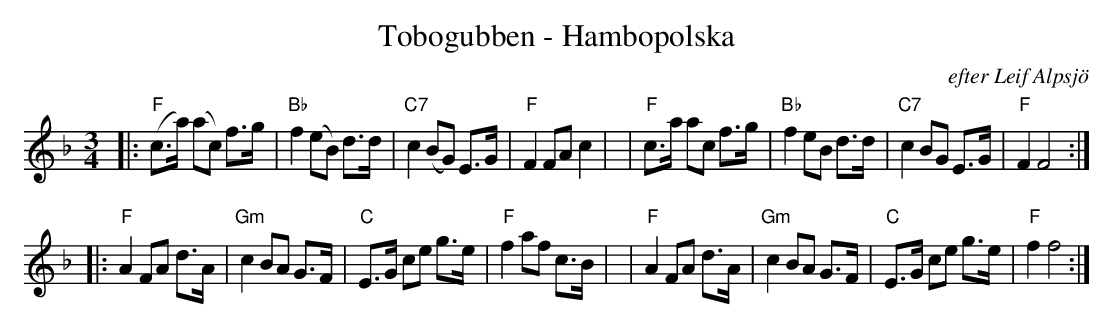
X:1
T: Tobogubben - Hambopolska
O: efter Leif Alpsj\"o
M: 3/4
L: 1/8
K: F
|: "F"(c>a) (ac) f>g | "Bb"f2 (eB) d>d | "C7"c2 (BG) E>G | "F"F2 FA c2 |\
|  "F"c>a ac f>g | "Bb"f2 eB d>d | "C7"c2 BG E>G | "F"F2 F4 :|
|: "F"A2 FA d>A | "Gm"c2 BA G>F | "C"E>G ce g>e | "F"f2 af c>B |\
|  "F"A2 FA d>A | "Gm"c2 BA G>F | "C"E>G ce g>e | "F"f2 f4 :|
